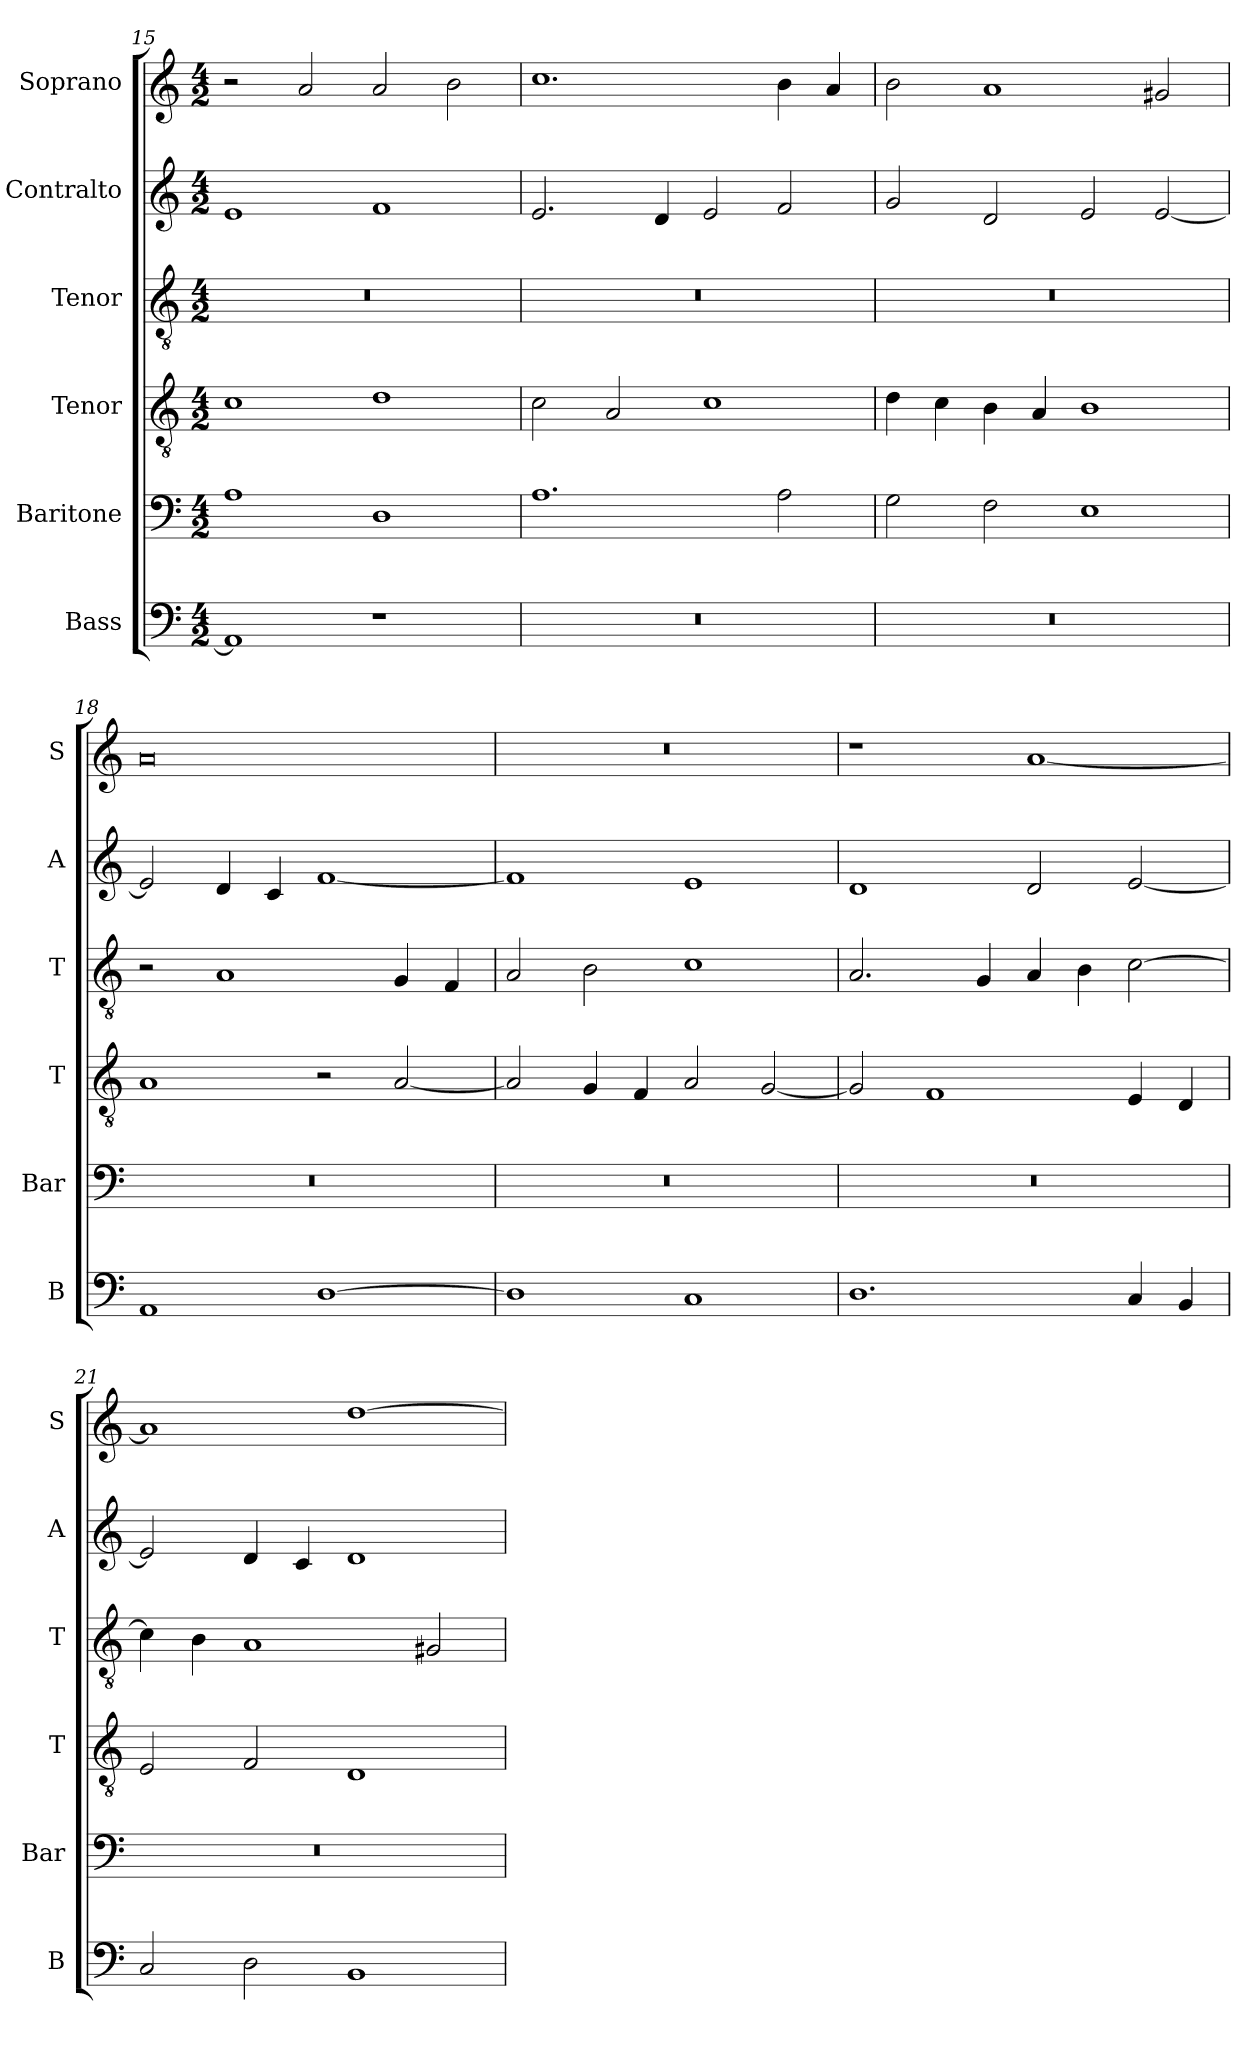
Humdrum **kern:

**kern	**kern	**kern	**kern	**kern	**kern
*part6	*part5	*part4	*part3	*part2	*part1
*staff6	*staff5	*staff4	*staff3	*staff2	*staff1
*I"Bass	*I"Baritone	*I"Tenor	*I"Tenor	*I"Contralto	*I"Soprano
*I'B	*I'Bar	*I'T	*I'T	*I'A	*I'S
*clefF4	*clefF4	*clefGv2	*clefGv2	*clefG2	*clefG2
*k[]	*k[]	*k[]	*k[]	*k[]	*k[]
*E:phr	*E:phr	*E:phr	*E:phr	*E:phr	*E:phr
*M4/2	*M4/2	*M4/2	*M4/2	*M4/2	*M4/2
=15	=15	=15	=15	=15	=15
1AA]	1A	1c	0r	1e	2r
.	.	.	.	.	2a
1r	1D	1d	.	1f	2a
.	.	.	.	.	2b
=16	=16	=16	=16	=16	=16
0r	1.A	2c	0r	2.e	1.cc
.	.	2A	.	.	.
.	.	.	.	4d	.
.	.	1c	.	2e	.
.	2A	.	.	2f	4b
.	.	.	.	.	4a
=17	=17	=17	=17	=17	=17
0r	2G	4d	0r	2g	2b
.	.	4c	.	.	.
.	2F	4B	.	2d	1a
.	.	4A	.	.	.
.	1E	1B	.	2e	.
.	.	.	.	[2e	2g#X
=18	=18	=18	=18	=18	=18
1AA	0r	1A	2r	2e]	0a
.	.	.	1A	4d	.
.	.	.	.	4c	.
[1D	.	2r	.	[1f	.
.	.	[2A	4G	.	.
.	.	.	4F	.	.
=19	=19	=19	=19	=19	=19
1D]	0r	2A]	2A	1f]	0r
.	.	4G	2B	.	.
.	.	4F	.	.	.
1C	.	2A	1c	1e	.
.	.	[2G	.	.	.
=20	=20	=20	=20	=20	=20
1.D	0r	2G]	2.A	1d	1r
.	.	1F	.	.	.
.	.	.	4G	.	.
.	.	.	4A	2d	[1a
.	.	.	4B	.	.
4C	.	4E	[2c	[2e	.
4BB	.	4D	.	.	.
=21	=21	=21	=21	=21	=21
2C	0r	2E	4c]	2e]	1a]
.	.	.	4B	.	.
2D	.	2F	1A	4d	.
.	.	.	.	4c	.
1BB	.	1D	.	1d	[1dd
.	.	.	2G#X	.	.
=	=	=	=	=	=
*-	*-	*-	*-	*-	*-
